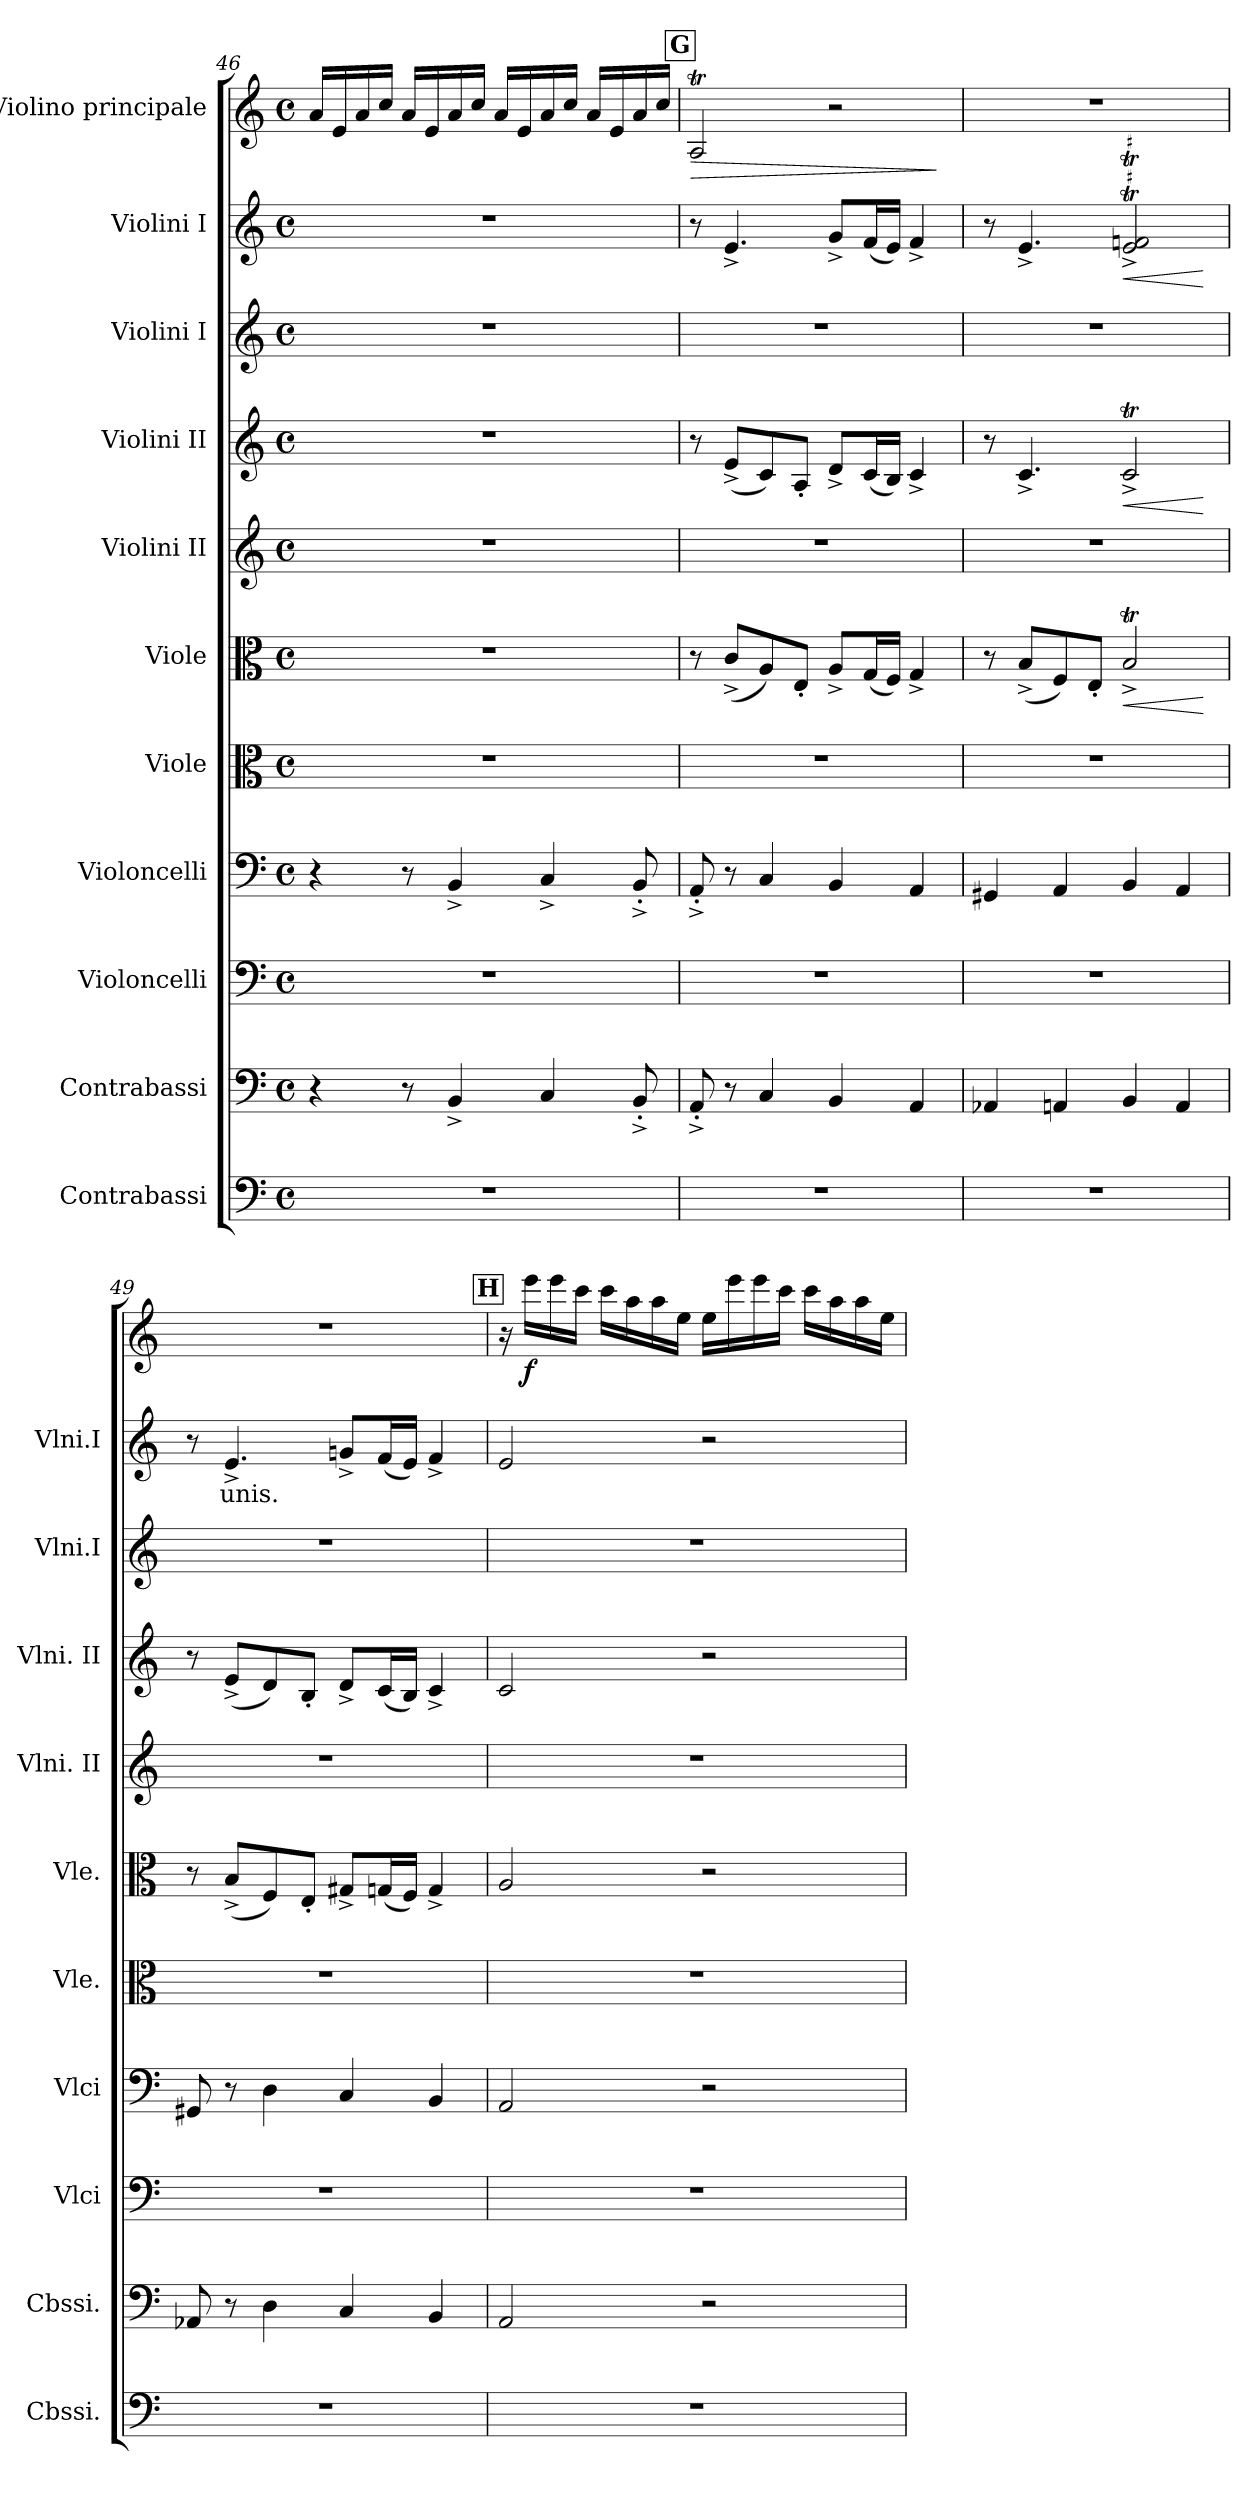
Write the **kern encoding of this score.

**kern	**kern	**kern	**kern	**kern	**kern	**dynam	**kern	**kern	**dynam	**kern	**kern	**text	**dynam	**kern	**dynam
*part11	*part10	*part9	*part8	*part7	*part6	*part6	*part5	*part4	*part4	*part3	*part2	*part2	*part2	*part1	*part1
*staff11	*staff10	*staff9	*staff8	*staff7	*staff6	*staff6	*staff5	*staff4	*staff4	*staff3	*staff2	*staff2	*staff2	*staff1	*staff1
*I"Contrabassi	*I"Contrabassi	*I"Violoncelli	*I"Violoncelli	*I"Viole	*I"Viole	*	*I"Violini II	*I"Violini II	*	*I"Violini I	*I"Violini I	*	*	*I"Violino principale	*
*I'Cbssi.	*I'Cbssi.	*I'Vlci	*I'Vlci	*I'Vle.	*I'Vle.	*	*I'Vlni. II	*I'Vlni. II	*	*I'Vlni.I	*I'Vlni.I	*	*	*	*
*clefF4	*clefF4	*clefF4	*clefF4	*clefC3	*clefC3	*	*clefG2	*clefG2	*	*clefG2	*clefG2	*	*	*clefG2	*
*ITrd7c12	*ITrd7c12	*	*	*	*	*	*	*	*	*	*	*	*	*	*
*k[]	*k[]	*k[]	*k[]	*k[]	*k[]	*	*k[]	*k[]	*	*k[]	*k[]	*	*	*k[]	*
*M4/4	*M4/4	*M4/4	*M4/4	*M4/4	*M4/4	*	*M4/4	*M4/4	*	*M4/4	*M4/4	*	*	*M4/4	*
*met(c)	*met(c)	*met(c)	*met(c)	*met(c)	*met(c)	*	*met(c)	*met(c)	*	*met(c)	*met(c)	*	*	*met(c)	*
=46	=46	=46	=46	=46	=46	=46	=46	=46	=46	=46	=46	=46	=46	=46	=46
1r	4r	1r	4r	1r	1r	.	1r	1r	.	1r	1r	.	.	16a/LL	.
.	.	.	.	.	.	.	.	.	.	.	.	.	.	16e/	.
.	.	.	.	.	.	.	.	.	.	.	.	.	.	16a/	.
.	.	.	.	.	.	.	.	.	.	.	.	.	.	16cc/JJ	.
.	8r	.	8r	.	.	.	.	.	.	.	.	.	.	16a/LL	.
.	.	.	.	.	.	.	.	.	.	.	.	.	.	16e/	.
.	4BBB^/	.	4BB^/	.	.	.	.	.	.	.	.	.	.	16a/	.
.	.	.	.	.	.	.	.	.	.	.	.	.	.	16cc/JJ	.
.	.	.	.	.	.	.	.	.	.	.	.	.	.	16a/LL	.
.	.	.	.	.	.	.	.	.	.	.	.	.	.	16e/	.
.	4CC/	.	4C^/	.	.	.	.	.	.	.	.	.	.	16a/	.
.	.	.	.	.	.	.	.	.	.	.	.	.	.	16cc/JJ	.
.	.	.	.	.	.	.	.	.	.	.	.	.	.	16a/LL	.
.	.	.	.	.	.	.	.	.	.	.	.	.	.	16e/	.
.	8BBB'^/	.	8BB'^/	.	.	.	.	.	.	.	.	.	.	16a/	.
.	.	.	.	.	.	.	.	.	.	.	.	.	.	16cc/JJ	.
!!LO:REH:place=s1:a:B:fs=14:t=G
=47	=47	=47	=47	=47	=47	=47	=47	=47	=47	=47	=47	=47	=47	=47	=47
!	!	!	!	!	!	!	!	!	!	!	!	!	!	!	!LO:HP:b
1r	8AAA'^/	1r	8AA'^/	1r	8r	.	1r	8r	.	1r	8r	.	.	2AT/	>
.	8r	.	8r	.	(<8c^/L	.	.	(<8e^/L	.	.	4.e^/	.	.	.	.
.	4CC/	.	4C/	.	8A/)	.	.	8c/)	.	.	.	.	.	.	.
.	.	.	.	.	8E'/J	.	.	8A'/J	.	.	.	.	.	.	.
.	4BBB/	.	4BB/	.	8A^/L	.	.	8d^/L	.	.	8g^/L	.	.	2r	.
.	.	.	.	.	(<16G/L	.	.	(<16c/L	.	.	(<16f/L	.	.	.	.
.	.	.	.	.	16F/JJ)	.	.	16B/JJ)	.	.	16e/JJ)	.	.	.	.
.	4AAA/	.	4AA/	.	4G^/	.	.	4c^/	.	.	4f^/	.	.	.	.
.	.	.	.	.	.	.	.	.	.	.	.	.	.	.	]
=48	=48	=48	=48	=48	=48	=48	=48	=48	=48	=48	=48	=48	=48	=48	=48
1r	4AAA-X/	1r	4GG#X/	1r	8r	.	1r	8r	.	1r	8r	.	.	1r	.
.	.	.	.	.	(<8B^/L	.	.	4.c^/	.	.	4.e^/	.	.	.	.
.	4AAAn/	.	4AA/	.	8F/)	.	.	.	.	.	.	.	.	.	.
.	.	.	.	.	8E'/J	.	.	.	.	.	.	.	.	.	.
!	!	!	!	!	!	!LO:HP:b	!	!	!LO:HP:b	!	!	!	!LO:HP:b	!	!
.	4BBB/	.	4BB/	.	2Bt^/	<	.	2cT^/	<	.	2e/T^ 2f/T^	.	<	.	.
.	4AAA/	.	4AA/	.	.	.	.	.	.	.	.	.	.	.	.
.	.	.	.	.	.	[	.	.	[	.	.	.	[	.	.
=49	=49	=49	=49	=49	=49	=49	=49	=49	=49	=49	=49	=49	=49	=49	=49
1r	8AAA-X/	1r	8GG#X/	1r	8r	.	1r	8r	.	1r	8r	.	.	1r	.
!	!	!	!	!	!	!	!	!	!	!	!	!LO:LY:b	!	!	!
.	8r	.	8r	.	(<8B^/L	.	.	(<8e^/L	.	.	4.e^/	unis.	.	.	.
.	4DD\	.	4D\	.	8F/)	.	.	8d/)	.	.	.	.	.	.	.
.	.	.	.	.	8E'/J	.	.	8B'/J	.	.	.	.	.	.	.
.	4CC/	.	4C/	.	8G#X^/L	.	.	8d^/L	.	.	8gn^/L	.	.	.	.
.	.	.	.	.	(<16Gn/L	.	.	(<16c/L	.	.	(<16f/L	.	.	.	.
.	.	.	.	.	16F/JJ)	.	.	16B/JJ)	.	.	16e/JJ)	.	.	.	.
.	4BBB/	.	4BB/	.	4G^/	.	.	4c^/	.	.	4f^/	.	.	.	.
!!LO:LB:g=z
!!LO:REH:place=s1:a:B:fs=14:t=H
=50	=50	=50	=50	=50	=50	=50	=50	=50	=50	=50	=50	=50	=50	=50	=50
1r	2AAA/	1r	2AA/	1r	2A/	.	1r	2c/	.	1r	2e/	.	.	16r	.
!	!	!	!	!	!	!	!	!	!	!	!	!	!	!	!LO:DY:b
.	.	.	.	.	.	.	.	.	.	.	.	.	.	16eee\LL	f
.	.	.	.	.	.	.	.	.	.	.	.	.	.	16eee\	.
.	.	.	.	.	.	.	.	.	.	.	.	.	.	16ccc\JJ	.
.	.	.	.	.	.	.	.	.	.	.	.	.	.	16ccc\LL	.
.	.	.	.	.	.	.	.	.	.	.	.	.	.	16aa\	.
.	.	.	.	.	.	.	.	.	.	.	.	.	.	16aa\	.
.	.	.	.	.	.	.	.	.	.	.	.	.	.	16ee\JJ	.
.	2r	.	2r	.	2r	.	.	2r	.	.	2r	.	.	16ee\LL	.
.	.	.	.	.	.	.	.	.	.	.	.	.	.	16eee\	.
.	.	.	.	.	.	.	.	.	.	.	.	.	.	16eee\	.
.	.	.	.	.	.	.	.	.	.	.	.	.	.	16ccc\JJ	.
.	.	.	.	.	.	.	.	.	.	.	.	.	.	16ccc\LL	.
.	.	.	.	.	.	.	.	.	.	.	.	.	.	16aa\	.
.	.	.	.	.	.	.	.	.	.	.	.	.	.	16aa\	.
.	.	.	.	.	.	.	.	.	.	.	.	.	.	16ee\JJ	.
=	=	=	=	=	=	=	=	=	=	=	=	=	=	=	=
*-	*-	*-	*-	*-	*-	*-	*-	*-	*-	*-	*-	*-	*-	*-	*-
